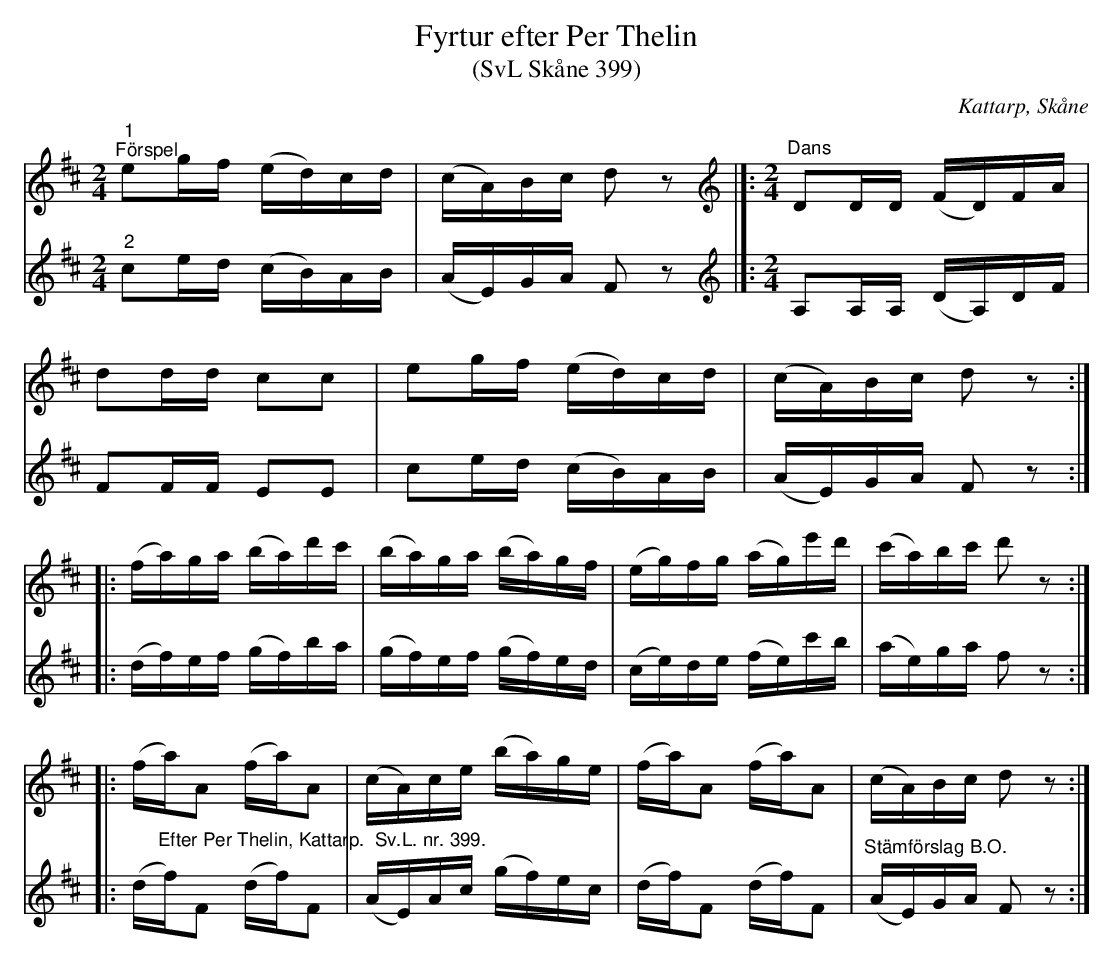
X:1
T:Fyrtur efter Per Thelin
T:(SvL Skåne 399)
O:Kattarp, Skåne
L:1/16
M:2/4
K:D
V:1
"^1""^Förspel" e2gf (ed)cd | (cA)Bc d2 z2 |]:[K:D][M:2/4][K:treble]"^Dans" D2DD (FD)FA |
d2dd c2c2 | e2gf (ed)cd | (cA)Bc d2 z2 ::
(fa)ga (ba)d'c' | (ba)ga (ba)gf | (eg)fg (ag)e'd' | (c'a)bc' d'2 z2 ::
(fa)A2 (fa)A2 | (cA)ce (ba)ge | (fa)A2 (fa)A2 | (cA)Bc d2 z2 :|
V:2
"^2" c2ed (cB)AB | (AE)GA F2 z2 |]:[K:D][M:2/4][K:treble] A,2A,A, (DA,)DF |
F2FF E2E2 | c2ed (cB)AB | (AE)GA F2 z2 ::
(df)ef (gf)ba | (gf)ef (gf)ed | (ce)de (fe)c'b | (ae)ga f2 z2 ::
(d"^Efter Per Thelin, Kattarp.  Sv.L. nr. 399."f)F2 (df)F2 | (AE)Ac (gf)ec | (df)F2 (df)F2 | "^Stämförslag B.O." (AE)GA F2 z2 :|
